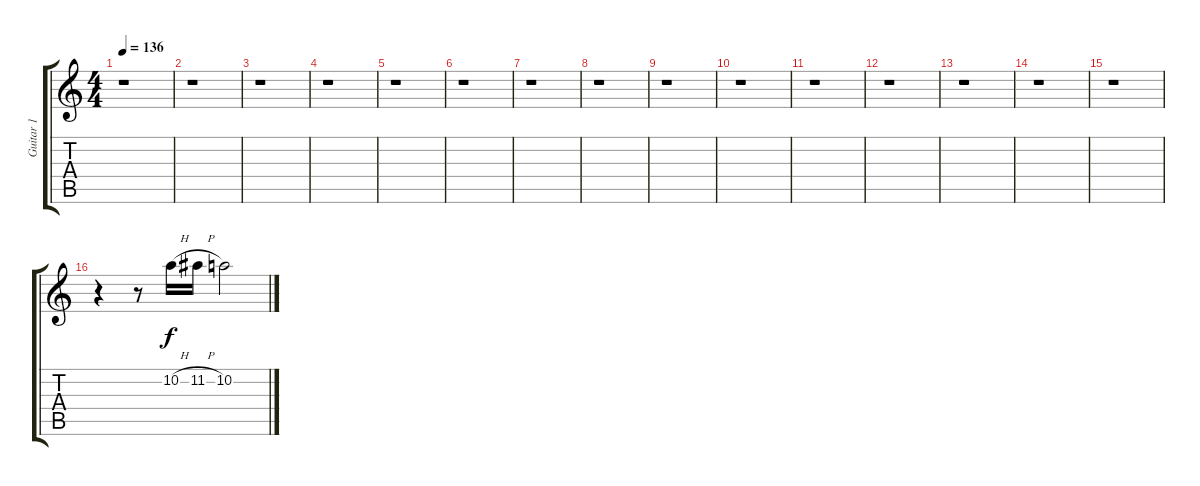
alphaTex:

\track ("Guitar 1" "Guitar 1") {instrument overdrivenguitar}
\staff {score tabs}
\tuning (E4 B3 G3 D3 A2 E2) {hide}
\ts (4 4)
\tempo 136
\clef g2
\ks c
r.1{dy f} |
r.1 |
r.1 |
r.1 |
r.1 |
r.1 |
r.1 |
r.1 |
r.1 |
r.1 |
r.1 |
r.1 |
r.1 |
r.1 |
r.1 |
r.4 r.8 10.2{h}.16 11.2{h}.16 10.2.2
